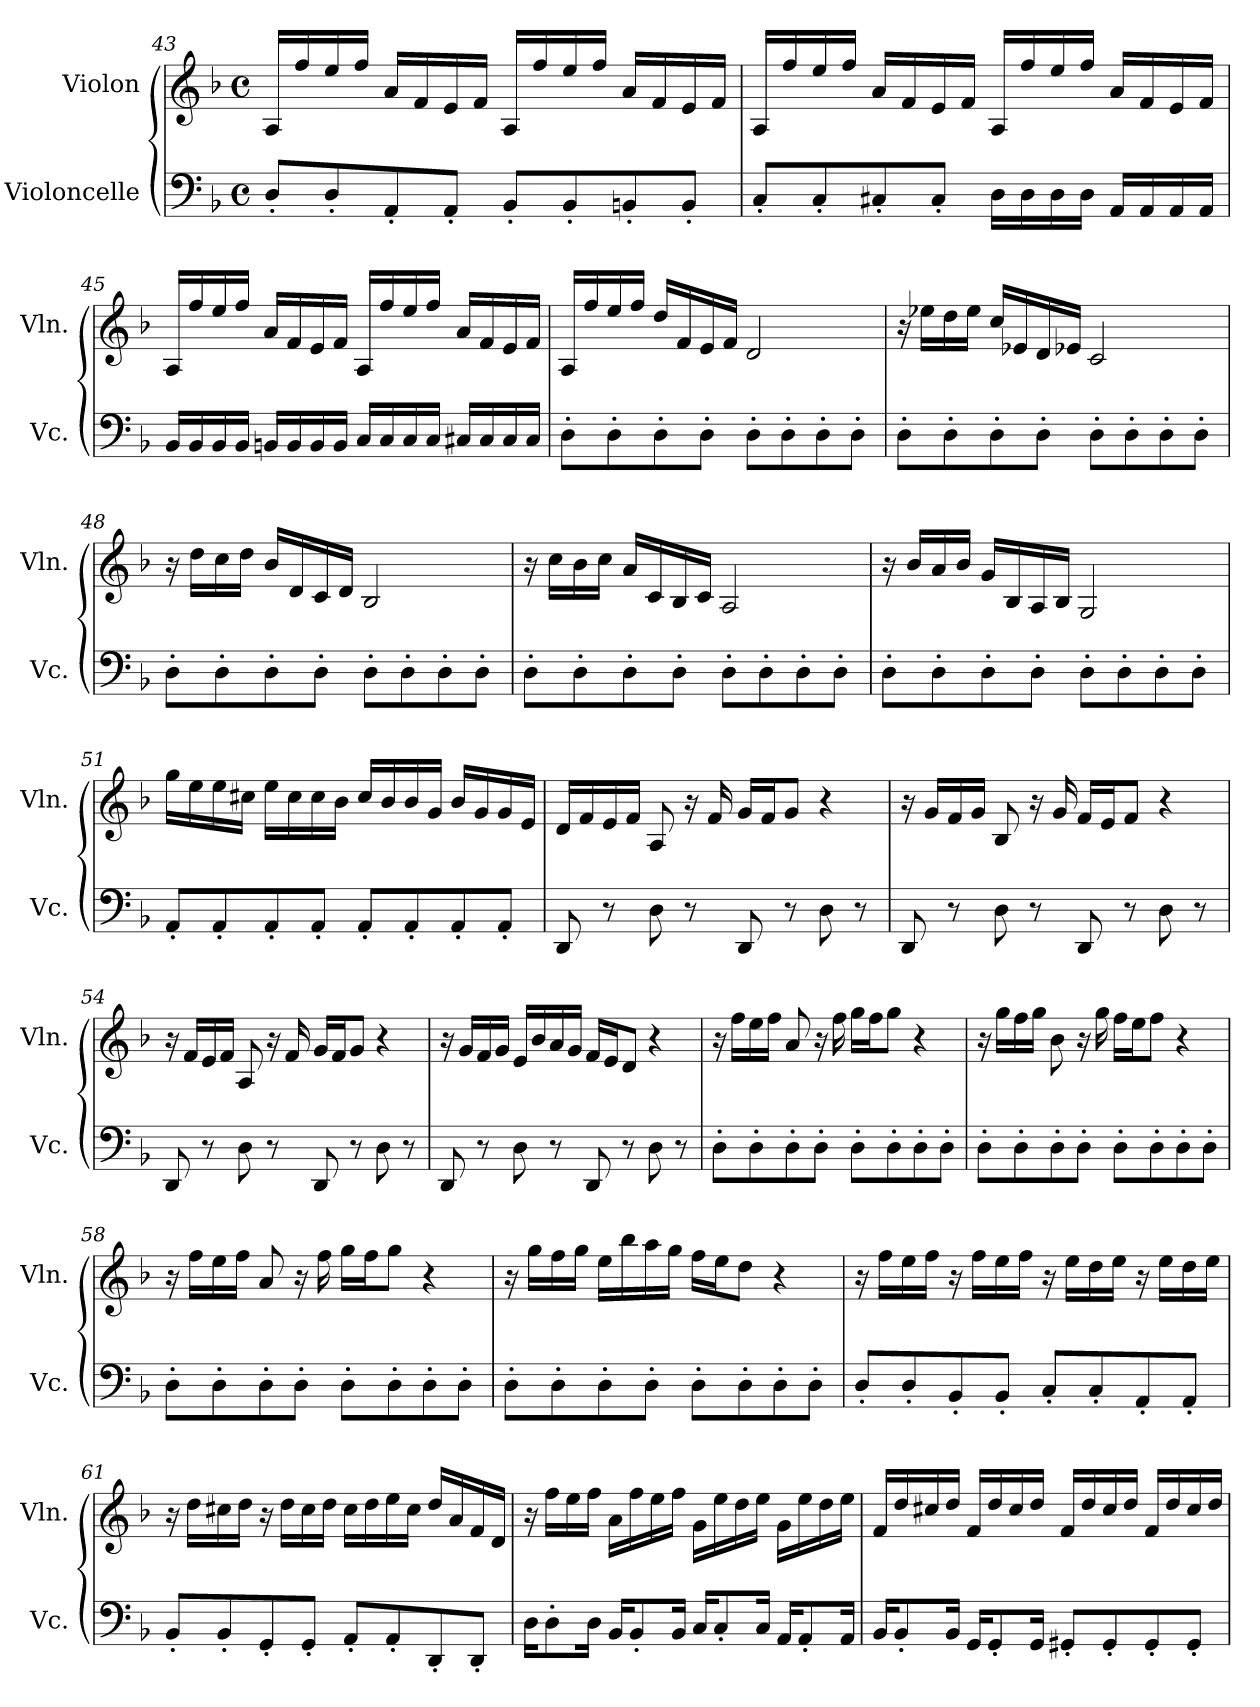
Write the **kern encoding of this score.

**kern	**kern
*part2	*part1
*staff2	*staff1
*I"Violoncelle	*I"Violon
*I'Vc.	*I'Vln.
*clefF4	*clefG2
*k[b-]	*k[b-]
*M4/4	*M4/4
*met(c)	*met(c)
=43	=43
8D'/L	16A/LL
.	16ff/
8D'/	16ee/
.	16ff/JJ
8AA'/	16a/LL
.	16f/
8AA'/J	16e/
.	16f/JJ
8BB-'/L	16A/LL
.	16ff/
8BB-'/	16ee/
.	16ff/JJ
8BBn'/	16a/LL
.	16f/
8BB'/J	16e/
.	16f/JJ
!!LO:LB:g=z
=44	=44
8C'/L	16A/LL
.	16ff/
8C'/	16ee/
.	16ff/JJ
8C#X'/	16a/LL
.	16f/
8C#'/J	16e/
.	16f/JJ
16D\LL	16A/LL
16D\	16ff/
16D\	16ee/
16D\JJ	16ff/JJ
16AA/LL	16a/LL
16AA/	16f/
16AA/	16e/
16AA/JJ	16f/JJ
=45	=45
16BB-/LL	16A/LL
16BB-/	16ff/
16BB-/	16ee/
16BB-/JJ	16ff/JJ
16BBn/LL	16a/LL
16BB/	16f/
16BB/	16e/
16BB/JJ	16f/JJ
16C/LL	16A/LL
16C/	16ff/
16C/	16ee/
16C/JJ	16ff/JJ
16C#X/LL	16a/LL
16C#/	16f/
16C#/	16e/
16C#/JJ	16f/JJ
=46	=46
8D'\L	16A/LL
.	16ff/
8D'\	16ee/
.	16ff/JJ
8D'\	16dd/LL
.	16f/
8D'\J	16e/
.	16f/JJ
8D'\L	2d/
8D'\	.
8D'\	.
8D'\J	.
!!LO:PB:g=z
=47	=47
8D'\L	16r
.	16ee-X\LL
8D'\	16dd\
.	16ee-\JJ
8D'\	16cc/LL
.	16e-X/
8D'\J	16d/
.	16e-X/JJ
8D'\L	2c/
8D'\	.
8D'\	.
8D'\J	.
=48	=48
8D'\L	16r
.	16dd\LL
8D'\	16cc\
.	16dd\JJ
8D'\	16b-/LL
.	16d/
8D'\J	16c/
.	16d/JJ
8D'\L	2B-/
8D'\	.
8D'\	.
8D'\J	.
=49	=49
8D'\L	16r
.	16cc\LL
8D'\	16b-\
.	16cc\JJ
8D'\	16a/LL
.	16c/
8D'\J	16B-/
.	16c/JJ
8D'\L	2A/
8D'\	.
8D'\	.
8D'\J	.
!!LO:LB:g=z
=50	=50
8D'\L	16r
.	16b-/LL
8D'\	16a/
.	16b-/JJ
8D'\	16g/LL
.	16B-/
8D'\J	16A/
.	16B-/JJ
8D'\L	2G/
8D'\	.
8D'\	.
8D'\J	.
=51	=51
8AA'/L	16gg\LL
.	16ee\
8AA'/	16ee\
.	16cc#X\JJ
8AA'/	16ee\LL
.	16cc#\
8AA'/J	16cc#\
.	16b-\JJ
8AA'/L	16cc#/LL
.	16b-/
8AA'/	16b-/
.	16g/JJ
8AA'/	16b-/LL
.	16g/
8AA'/J	16g/
.	16e/JJ
=52	=52
8DD/	16d/LL
.	16f/
8r	16e/
.	16f/JJ
8D\	8A/
8r	16r
.	16f/
8DD/	16g/LL
.	16f/J
8r	8g/J
8D\	4r
8r	.
!!LO:LB:g=z
=53	=53
8DD/	16r
.	16g/LL
8r	16f/
.	16g/JJ
8D\	8B-/
8r	16r
.	16g/
8DD/	16f/LL
.	16e/J
8r	8f/J
8D\	4r
8r	.
=54	=54
8DD/	16r
.	16f/LL
8r	16e/
.	16f/JJ
8D\	8A/
8r	16r
.	16f/
8DD/	16g/LL
.	16f/J
8r	8g/J
8D\	4r
8r	.
=55	=55
8DD/	16r
.	16g/LL
8r	16f/
.	16g/JJ
8D\	16e/LL
.	16b-/
8r	16a/
.	16g/JJ
8DD/	16f/LL
.	16e/J
8r	8d/J
8D\	4r
8r	.
!!LO:LB:g=z
=56	=56
8D'\L	16r
.	16ff\LL
8D'\	16ee\
.	16ff\JJ
8D'\	8a/
8D'\J	16r
.	16ff\
8D'\L	16gg\LL
.	16ff\J
8D'\	8gg\J
8D'\	4r
8D'\J	.
=57	=57
8D'\L	16r
.	16gg\LL
8D'\	16ff\
.	16gg\JJ
8D'\	8b-\
8D'\J	16r
.	16gg\
8D'\L	16ff\LL
.	16ee\J
8D'\	8ff\J
8D'\	4r
8D'\J	.
=58	=58
8D'\L	16r
.	16ff\LL
8D'\	16ee\
.	16ff\JJ
8D'\	8a/
8D'\J	16r
.	16ff\
8D'\L	16gg\LL
.	16ff\J
8D'\	8gg\J
8D'\	4r
8D'\J	.
!!LO:LB:g=z
=59	=59
8D'\L	16r
.	16gg\LL
8D'\	16ff\
.	16gg\JJ
8D'\	16ee\LL
.	16bb-\
8D'\J	16aa\
.	16gg\JJ
8D'\L	16ff\LL
.	16ee\J
8D'\	8dd\J
8D'\	4r
8D'\J	.
=60	=60
8D'/L	16r
.	16ff\LL
8D'/	16ee\
.	16ff\JJ
8BB-'/	16r
.	16ff\LL
8BB-'/J	16ee\
.	16ff\JJ
8C'/L	16r
.	16ee\LL
8C'/	16dd\
.	16ee\JJ
8AA'/	16r
.	16ee\LL
8AA'/J	16dd\
.	16ee\JJ
!!LO:LB:g=z
=61	=61
8BB-'/L	16r
.	16dd\LL
8BB-'/	16cc#X\
.	16dd\JJ
8GG'/	16r
.	16dd\LL
8GG'/J	16cc#\
.	16dd\JJ
8AA'/L	16cc#\LL
.	16dd\
8AA'/	16ee\
.	16cc#\JJ
8DD'/	16dd/LL
.	16a/
8DD'/J	16f/
.	16d/JJ
=62	=62
16D\KL	16r
8D'\	16ff\LL
.	16ee\
16D\Jk	16ff\JJ
16BB-/KL	16a\LL
8BB-'/	16ff\
.	16ee\
16BB-/Jk	16ff\JJ
16C/KL	16g\LL
8C'/	16ee\
.	16dd\
16C/Jk	16ee\JJ
16AA/KL	16g\LL
8AA'/	16ee\
.	16dd\
16AA/Jk	16ee\JJ
!!LO:PB:g=z
=63	=63
16BB-/KL	16f/LL
8BB-'/	16dd/
.	16cc#X/
16BB-/Jk	16dd/JJ
16GG/KL	16f/LL
8GG'/	16dd/
.	16cc#/
16GG/Jk	16dd/JJ
8GG#X'/L	16f/LL
.	16dd/
8GG#'/	16cc#/
.	16dd/JJ
8GG#'/	16f/LL
.	16dd/
8GG#'/J	16cc#/
.	16dd/JJ
=	=
*-	*-
